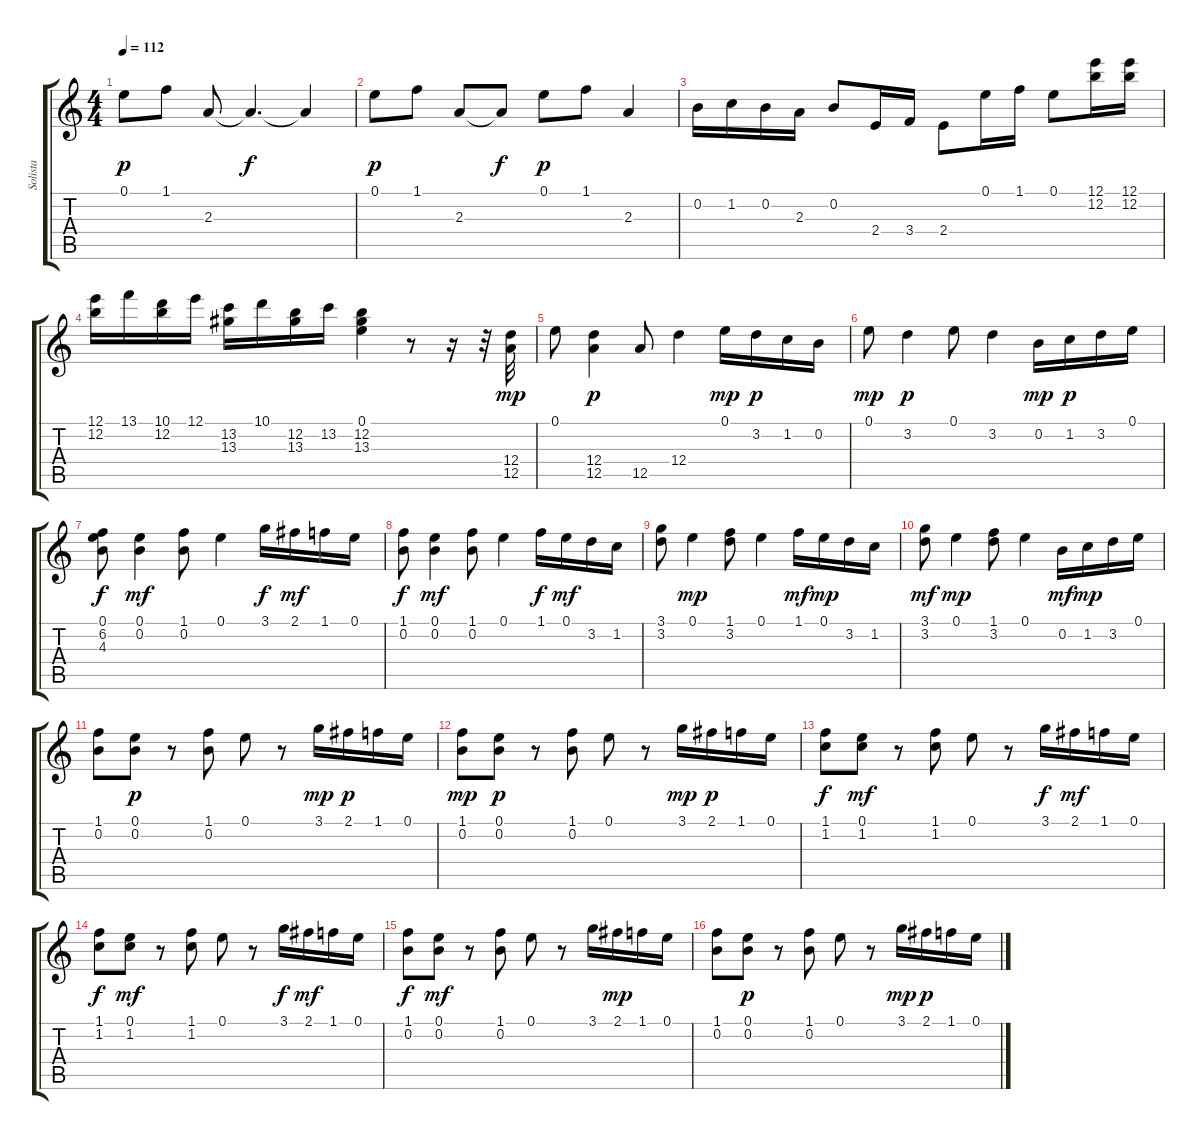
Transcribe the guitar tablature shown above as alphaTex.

\track ("Solista" "Solista") {instrument electricguitarclean}
\staff {score tabs}
\tuning (E4 B3 G3 D3 A2 E2) {hide}
\ts (4 4)
\tempo 112
\clef g2
\ks c
0.1.8{dy p} 1.1.8 2.3.8 2.3{t}.4{d dy f} 2.3{t}.4 |
0.1.8{dy p} 1.1.8 2.3.8 2.3{t}.8{dy f} 0.1.8{dy p} 1.1.8 2.3.4 |
0.2.16 1.2.16 0.2.16 2.3.16 0.2.8 2.4.16 3.4.16 2.4.8 0.1.16 1.1.16 0.1.8 (12.1 12.2).16 (12.1 12.2).16 |
(12.1 12.2).16 13.1.16 (10.1 12.2).16 12.1.16 (13.2 13.3).16 10.1.16 (12.2 13.3).16 13.2.16 (0.1 12.2 13.3).4 r.8 r.16 r.32 (12.4 12.5).32{dy mp} |
0.1.8 (12.4 12.5).4{dy p} 12.5.8 12.4.4 0.1.16{dy mp} 3.2.16{dy p} 1.2.16 0.2.16 |
0.1.8{dy mp} 3.2.4{dy p} 0.1.8 3.2.4 0.2.16{dy mp} 1.2.16{dy p} 3.2.16 0.1.16 |
(0.1 6.2 4.3).8{dy f} (0.1 0.2).4{dy mf} (1.1 0.2).8 0.1.4 3.1.16{dy f} 2.1.16{dy mf} 1.1.16 0.1.16 |
(1.1 0.2).8{dy f} (0.1 0.2).4{dy mf} (1.1 0.2).8 0.1.4 1.1.16{dy f} 0.1.16{dy mf} 3.2.16 1.2.16 |
(3.1 3.2).8 0.1.4{dy mp} (1.1 3.2).8 0.1.4 1.1.16{dy mf} 0.1.16{dy mp} 3.2.16 1.2.16 |
(3.1 3.2).8{dy mf} 0.1.4{dy mp} (1.1 3.2).8 0.1.4 0.2.16{dy mf} 1.2.16{dy mp} 3.2.16 0.1.16 |
(1.1 0.2).8 (0.1 0.2).8{dy p} r.8 (1.1 0.2).8 0.1.8 r.8 3.1.16{dy mp} 2.1.16{dy p} 1.1.16 0.1.16 |
(1.1 0.2).8{dy mp} (0.1 0.2).8{dy p} r.8 (1.1 0.2).8 0.1.8 r.8 3.1.16{dy mp} 2.1.16{dy p} 1.1.16 0.1.16 |
(1.1 1.2).8{dy f} (0.1 1.2).8{dy mf} r.8 (1.1 1.2).8 0.1.8 r.8 3.1.16{dy f} 2.1.16{dy mf} 1.1.16 0.1.16 |
(1.1 1.2).8{dy f} (0.1 1.2).8{dy mf} r.8 (1.1 1.2).8 0.1.8 r.8 3.1.16{dy f} 2.1.16{dy mf} 1.1.16 0.1.16 |
(1.1 0.2).8{dy f} (0.1 0.2).8{dy mf} r.8 (1.1 0.2).8 0.1.8 r.8 3.1.16 2.1.16{dy mp} 1.1.16 0.1.16 |
(1.1 0.2).8 (0.1 0.2).8{dy p} r.8 (1.1 0.2).8 0.1.8 r.8 3.1.16{dy mp} 2.1.16{dy p} 1.1.16 0.1.16
